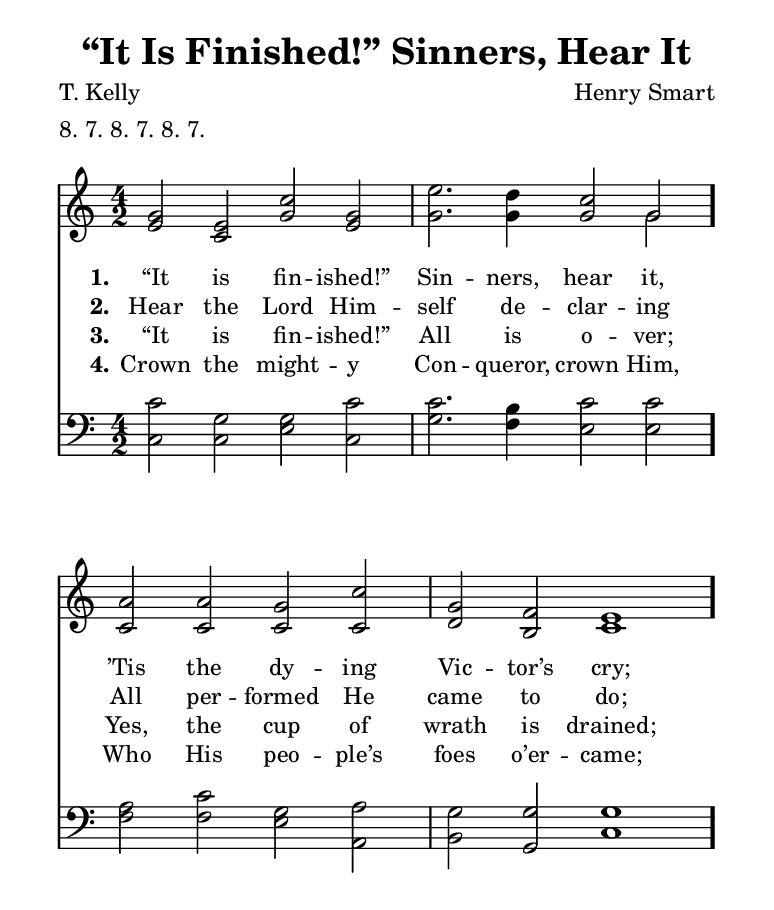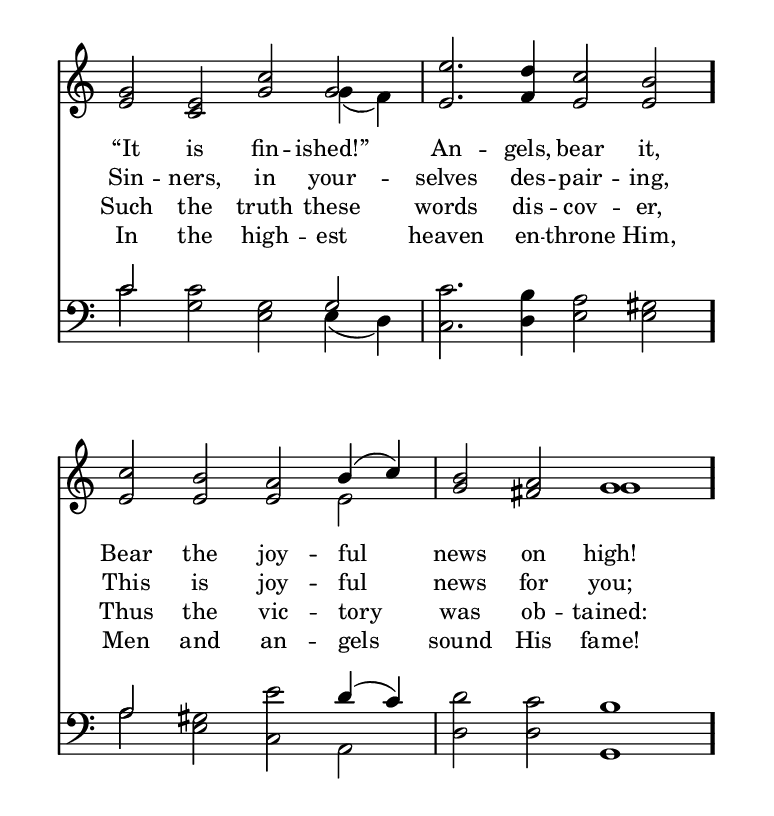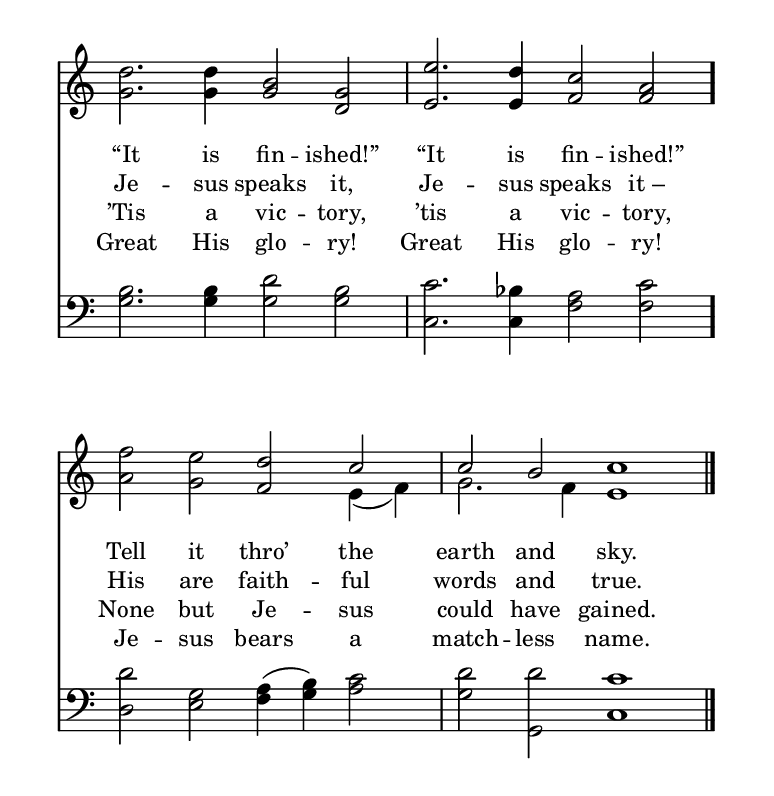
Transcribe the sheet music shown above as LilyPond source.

\include "common/global.ily"
\paper {
  \include "common/paper.ily"
  ragged-bottom = ##t
  ragged-last-bottom = ##t
  systems-per-page = #(cond (is-eogsized 3) (#t #f))
  system-system-spacing.padding = 9
}

\header{
  %gospel
  hymnnumber = "81"
  title = "“It Is Finished!” Sinners, Hear It"
  tunename = "Regent Square"
  meter = "8. 7. 8. 7. 8. 7."
  poet = "T. Kelly"
  composer = "Henry Smart"
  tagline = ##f
}

% for fermata in MIDI
ta = { \tempo 4=170 }
tb = { \tempo 4=85  }

patternAA = { c2 c2 c2 c2      | c2. c4 c2 c2 }
patternAB = { c2 c2 c2 c4( c4) | c2. c4 c2 c2 }

patternBA = { c2 c2 c2 c2      | c2  c2 c1 }
patternBB = { c2 c2 c2 c4( c4) | c2  c2 c1 }
patternBC = { c2 c2 c2 c4( c4) | c2. c4 c1 }
patternBD = { c2 c2 c4( c4) c2 | c2  c2 c1 }

patternCA = { c2. c4 c2 c2 }

global = {
  \include "common/overrides.ily"
  \override Staff.TimeSignature.style = #'numbered
  \time 4/2
  \override Score.MetronomeMark.transparent = ##t % hide all fermata changes too
  \ta
  \key c \major
  \autoBeamOff
}

notesSoprano = {
\global
\relative c'' {

  \changePitch \patternAA { g e c' g | e' d c g }
  \changePitch \patternBA { a a g c | g f e }
  \changePitch \patternAA { g e c' g | e' d c b }
  \changePitch \patternBB { c b a b c | b a g }
  \changePitch \patternCA { d' d b g | e' d c a }
  \changePitch \patternBA { f' e d c | c b c }

  \bar "|."

}
}

notesAlto = {
\global
\relative e' {

  \changePitch \patternAA { e c g' e | g g g g }
  \changePitch \patternBA { c, c c c | d b c }
  \changePitch \patternAB { e c g' g f | e f e e }
  \changePitch \patternBA { e e e e | g fis g }
  \changePitch \patternCA { g g g d | e e f f }
  \changePitch \patternBC { a g f e f | g f e }

}
}

notesTenor = {
\global
\relative a {

  \changePitch \patternAA { c g g c | c b c c }
  \changePitch \patternBA { a c g a | g g g }
  \changePitch \patternAA { c c g g | c b a gis }
  \changePitch \patternBB { a gis e' d c | d c b }
  \changePitch \patternCA { b b d b | c bes a c }
  \changePitch \patternBD { d g, a b c | d d c }

}
}

notesBass = {
\global
\relative f {

  \changePitch \patternAA { c c e c | g' f e e }
  \changePitch \patternBA { f f e a, | b g c }
  \changePitch \patternAB { c' g e e d | c d e e }
  \changePitch \patternBA { a e c a | d d g, }
  \changePitch \patternCA { g' g g g | c, c f f }
  \changePitch \patternBD { d e f g a | g g, c }

}
}

wordsA = \lyricmode {
\set stanza = "1."

“It is fin -- ished!” Sin -- ners, hear it, \bar "."
’Tis the dy -- ing Vic -- tor’s cry; \bar "." \eogbreak
“It is fin -- ished!” An -- gels, bear it, \bar "."
Bear the joy -- ful news on high! \bar "." \eogbreak
“It is fin -- ished!” “It is fin -- ished!” \bar "."
Tell it thro’ the earth and sky. \bar "." \eogbreak

}

wordsB = \lyricmode {
\set stanza = "2."

Hear the Lord Him -- self de -- clar -- ing
All per -- formed He came to do;
Sin -- ners, in your -- selves des -- pair -- ing,
This is joy -- ful news for you;
Je -- sus speaks it, Je -- sus speaks it_–
His are faith -- ful words and true.

}

wordsC = \lyricmode {
\set stanza = "3."

“It is fin -- ished!” All is o -- ver;
Yes, the cup of wrath is drained;
Such the truth these words dis -- cov -- er,
Thus the vic -- tory was ob -- tained:
’Tis a vic -- tory, ’tis a vic -- tory,
None but Je -- sus could have gained.

}

wordsD = \lyricmode {
\set stanza = "4."

Crown the might -- y Con -- queror, crown Him,
Who His peo -- ple’s foes o’er -- came;
In the high -- est heaven en -- throne Him,
Men and an -- gels sound His fame!
Great His glo -- ry! Great His glo -- ry!
Je -- sus bears a match -- less name.

}

\score {
  \context ChoirStaff <<
    \context Staff = upper <<
      \set Staff.autoBeaming = ##f
      \set ChoirStaff.systemStartDelimiter = #'SystemStartBar
      \set ChoirStaff.printPartCombineTexts = ##f
      \partcombine #'(2 . 11) \notesSoprano \notesAlto
      \context NullVoice = sopranos { \voiceOne << \notesSoprano >> }
      \context Lyrics = one   \lyricsto sopranos \wordsA
      \context Lyrics = two   \lyricsto sopranos \wordsB
      \context Lyrics = three \lyricsto sopranos \wordsC
      \context Lyrics = four  \lyricsto sopranos \wordsD
    >>
    \context Staff = men <<
      \set Staff.autoBeaming = ##f
      \clef bass
      \set ChoirStaff.printPartCombineTexts = ##f
      \partcombine #'(2 . 11) \notesTenor \notesBass
    >>
  >>
  \layout {
    \include "common/layout.ily"
  }
  \midi{
    \include "common/midi.ily"
  }
}

\version "2.19.49"  % necessary for upgrading to future LilyPond versions.

% vi:set et ts=2 sw=2 ai nocindent syntax=lilypond:
